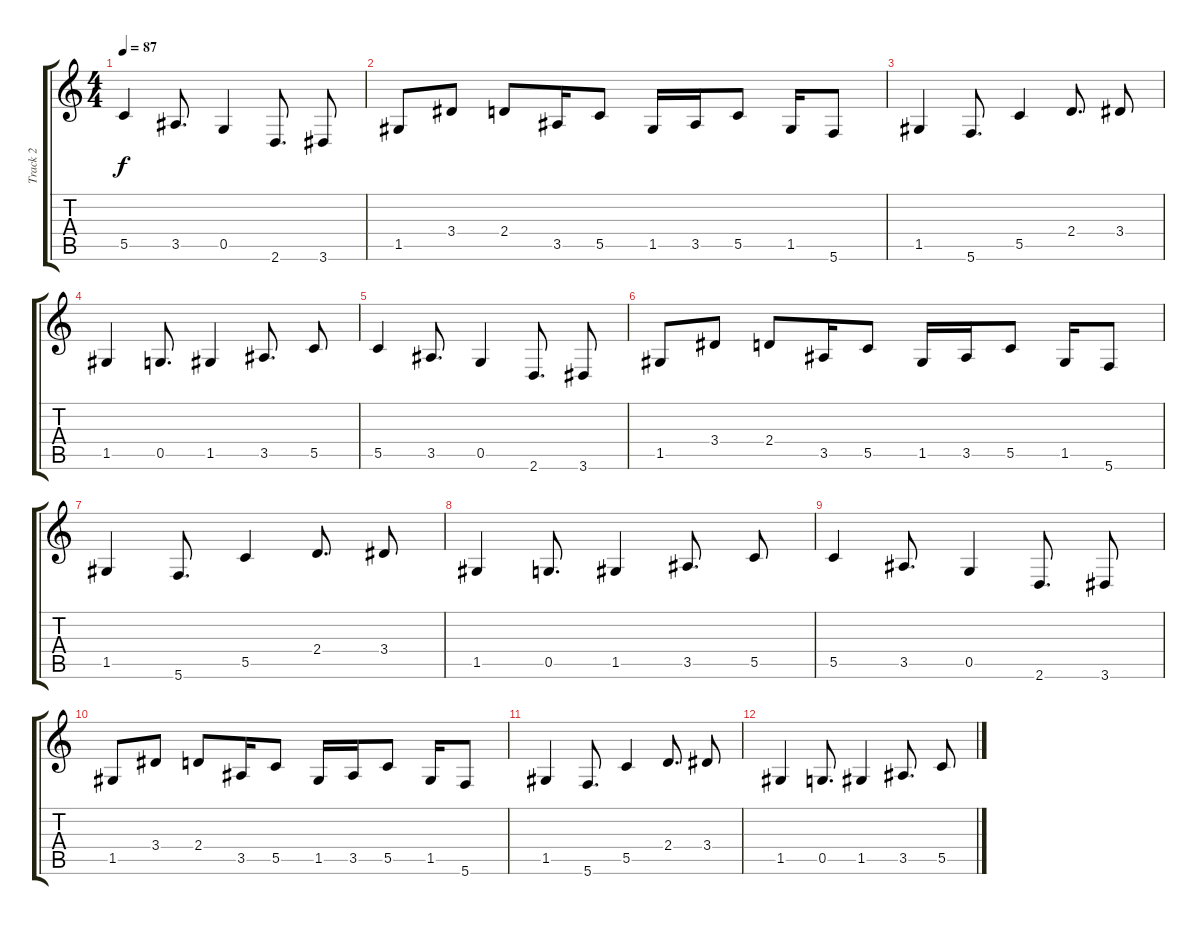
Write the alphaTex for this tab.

\track ("Track 2" "Track 2") {instrument distortionguitar}
\staff {score tabs}
\tuning (D4 A3 F3 C3 G2 C2) {hide}
\ts (4 4)
\tempo 87
\clef g2
\ks c
5.5.4{dy f} 3.5.8{d} 0.5.4 2.6.8{d} 3.6.8 |
1.5.8 3.4.8 2.4.8 3.5.16 5.5.8 1.5.16 3.5.16 5.5.8 1.5.16 5.6.8 |
1.5.4 5.6.8{d} 5.5.4 2.4.8{d} 3.4.8 |
1.5.4 0.5.8{d} 1.5.4 3.5.8{d} 5.5.8 |
5.5.4 3.5.8{d} 0.5.4 2.6.8{d} 3.6.8 |
1.5.8 3.4.8 2.4.8 3.5.16 5.5.8 1.5.16 3.5.16 5.5.8 1.5.16 5.6.8 |
1.5.4 5.6.8{d} 5.5.4 2.4.8{d} 3.4.8 |
1.5.4 0.5.8{d} 1.5.4 3.5.8{d} 5.5.8 |
5.5.4 3.5.8{d} 0.5.4 2.6.8{d} 3.6.8 |
1.5.8 3.4.8 2.4.8 3.5.16 5.5.8 1.5.16 3.5.16 5.5.8 1.5.16 5.6.8 |
1.5.4 5.6.8{d} 5.5.4 2.4.8{d} 3.4.8 |
1.5.4 0.5.8{d} 1.5.4 3.5.8{d} 5.5.8
